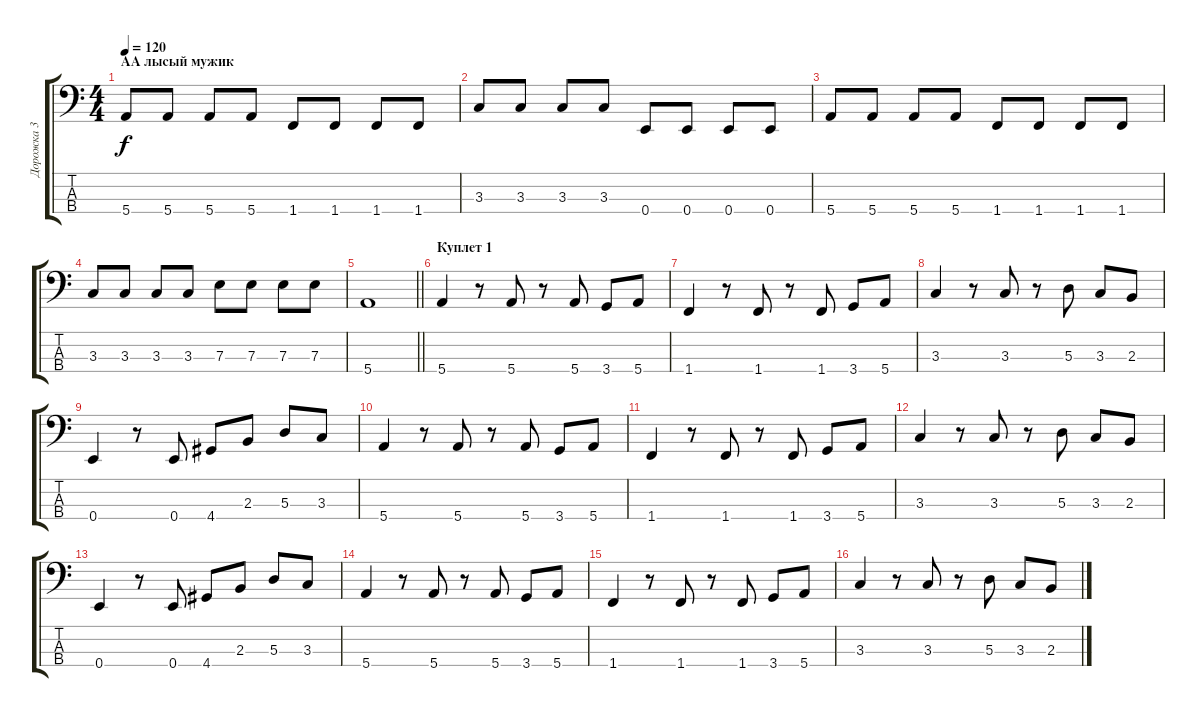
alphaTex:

\track ("Дорожка 3" "Дорожка 3") {instrument electricbassfinger}
\staff {score tabs}
\tuning (G2 D2 A1 E1) {hide}
\ts (4 4)
\section ("" "АА лысый мужик")
\tempo 120
\clef f4
\ks c
5.4.8{dy f} 5.4.8 5.4.8 5.4.8 1.4.8 1.4.8 1.4.8 1.4.8 |
3.3.8 3.3.8 3.3.8 3.3.8 0.4.8 0.4.8 0.4.8 0.4.8 |
5.4.8 5.4.8 5.4.8 5.4.8 1.4.8 1.4.8 1.4.8 1.4.8 |
3.3.8 3.3.8 3.3.8 3.3.8 7.3.8 7.3.8 7.3.8 7.3.8 |
\barLineRight lightlight
5.4.1 |
\section ("" "Куплет 1")
5.4.4 r.8 5.4.8 r.8 5.4.8 3.4.8 5.4.8 |
1.4.4 r.8 1.4.8 r.8 1.4.8 3.4.8 5.4.8 |
3.3.4 r.8 3.3.8 r.8 5.3.8 3.3.8 2.3.8 |
0.4.4 r.8 0.4.8 4.4.8 2.3.8 5.3.8 3.3.8 |
5.4.4 r.8 5.4.8 r.8 5.4.8 3.4.8 5.4.8 |
1.4.4 r.8 1.4.8 r.8 1.4.8 3.4.8 5.4.8 |
3.3.4 r.8 3.3.8 r.8 5.3.8 3.3.8 2.3.8 |
0.4.4 r.8 0.4.8 4.4.8 2.3.8 5.3.8 3.3.8 |
5.4.4 r.8 5.4.8 r.8 5.4.8 3.4.8 5.4.8 |
1.4.4 r.8 1.4.8 r.8 1.4.8 3.4.8 5.4.8 |
3.3.4 r.8 3.3.8 r.8 5.3.8 3.3.8 2.3.8
